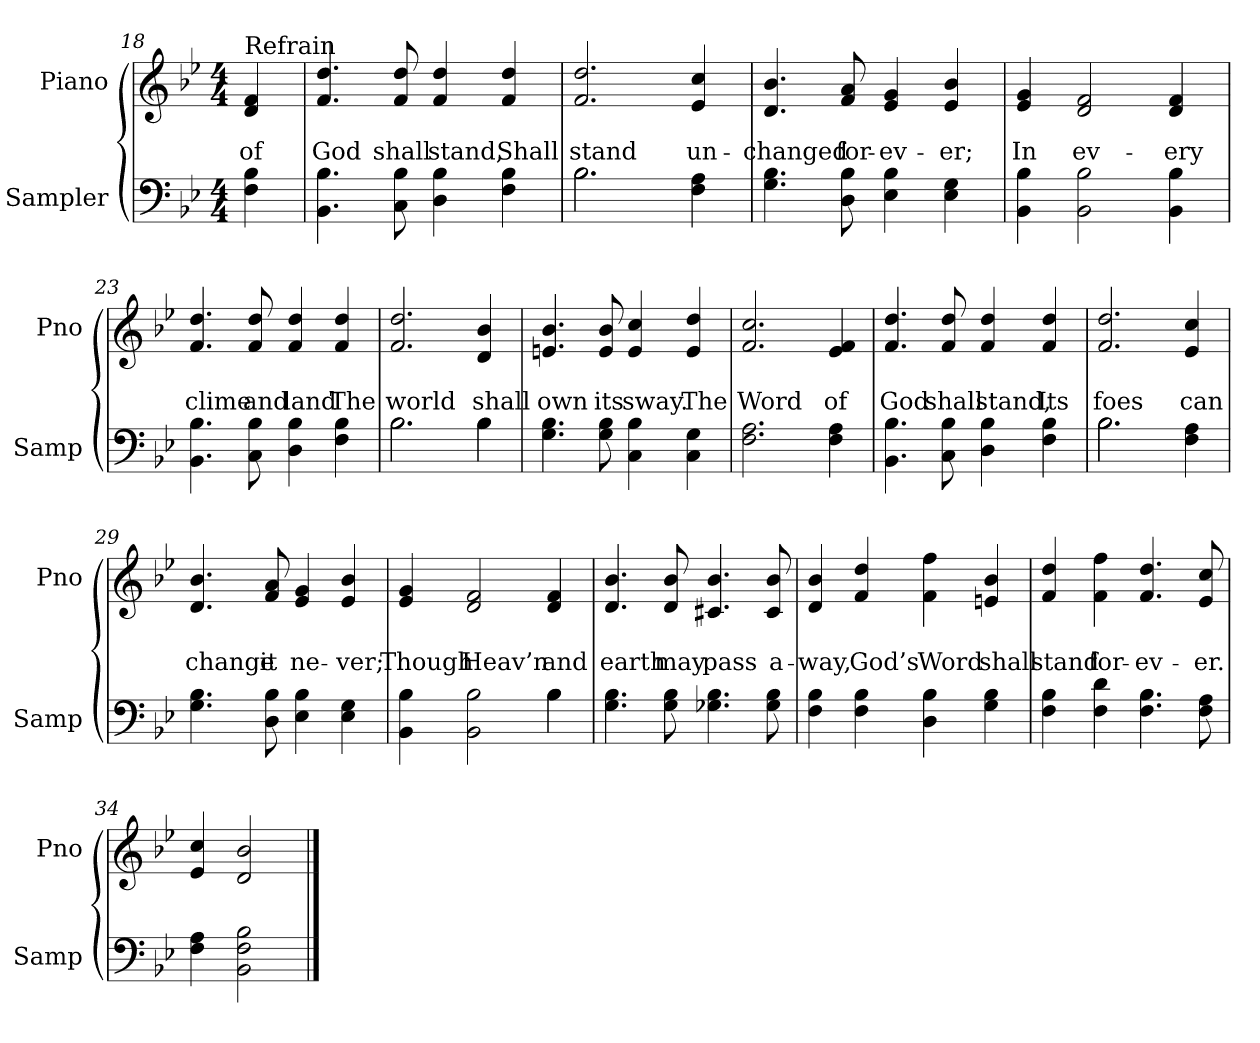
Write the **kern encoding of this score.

**kern	**kern	**text	**text
*part2	*part1	*part1	*part1
*staff2	*staff1	*staff1	*staff1
*I"Sampler	*I"Piano	*	*
*I'Samp	*I'Pno	*	*
*clefF4	*clefG2	*	*
*k[b-e-]	*k[b-e-]	*	*
*B-:	*B-:	*	*
*M4/4	*M4/4	*	*
=18	=18	=18	=18
!	!LO:TX:t=Refrain	!	!
4F 4B-	4d 4f	.	of
=19	=19	=19	=19
4.BB- 4.B-	4.f 4.dd	.	God
8C 8B-	8f 8dd	.	shall
4D 4B-	4f 4dd	.	stand,
4F 4B-	4f 4dd	.	Shall
=20	=20	=20	=20
*^	*	*	*
2.B-\	2.B-	2.f 2.dd	.	stand
4F 4A	4ryy	4e- 4cc	.	un-
*v	*v	*	*	*
=21	=21	=21	=21
4.G 4.B-	4.d 4.b-	.	-changed
8D 8B-	8f 8a	.	for-
4E- 4B-	4e- 4g	.	-ev-
4E- 4G	4e- 4b-	.	-er;
=22	=22	=22	=22
4BB- 4B-	4e- 4g	.	In
2BB- 2B-	2d 2f	.	ev-
4BB- 4B-	4d 4f	.	-ery
=23	=23	=23	=23
4.BB- 4.B-	4.f 4.dd	.	clime
8C 8B-	8f 8dd	.	and
4D 4B-	4f 4dd	.	land
4F 4B-	4f 4dd	.	The
=24	=24	=24	=24
*^	*	*	*
2.B-\	2.B-	2.f 2.dd	.	world
4B-\	4B-	4d 4b-	.	shall
*v	*v	*	*	*
=25	=25	=25	=25
4.G 4.B-	4.en 4.b-	.	own
8G 8B-	8e 8b-	.	its
4C 4B-	4e 4cc	.	sway.
4C 4G	4e 4dd	.	The
=26	=26	=26	=26
2.F 2.A	2.f 2.cc	.	Word
4F 4A	4e- 4f	.	of
=27	=27	=27	=27
4.BB- 4.B-	4.f 4.dd	.	God
8C 8B-	8f 8dd	.	shall
4D 4B-	4f 4dd	.	stand,
4F 4B-	4f 4dd	.	Its
=28	=28	=28	=28
*^	*	*	*
2.B-\	2.B-	2.f 2.dd	.	foes
4F 4A	4ryy	4e- 4cc	.	can
*v	*v	*	*	*
=29	=29	=29	=29
4.G 4.B-	4.d 4.b-	.	change
8D 8B-	8f 8a	.	it
4E- 4B-	4e- 4g	.	ne-
4E- 4G	4e- 4b-	.	-ver;
=30	=30	=30	=30
*^	*	*	*
4BB- 4B-	2.ryy	4e- 4g	.	Though
2BB- 2B-	.	2d 2f	.	Heav’n
4B-\	4B-	4d 4f	.	and
*v	*v	*	*	*
=31	=31	=31	=31
4.G 4.B-	4.d 4.b-	.	earth
8G 8B-	8d 8b-	.	may
4.G-X 4.B-	4.c#X 4.b-	.	pass
8G- 8B-	8c# 8b-	.	a-
=32	=32	=32	=32
4F 4B-	4d 4b-	.	-way,
4F 4B-	4f 4dd	.	God’s
4D 4B-	4f 4ff	.	Word
4G 4B-	4en 4b-	.	shall
=33	=33	=33	=33
4F 4B-	4f 4dd	.	stand
4F 4d	4f 4ff	.	for-
4.F 4.B-	4.f 4.dd	.	-ev-
8F 8A	8e- 8cc	.	-er.
=34	=34	=34	=34
4F 4A	4e- 4cc	.	.
2BB- 2F 2B-	2d 2b-	.	.
==	==	==	==
*-	*-	*-	*-
